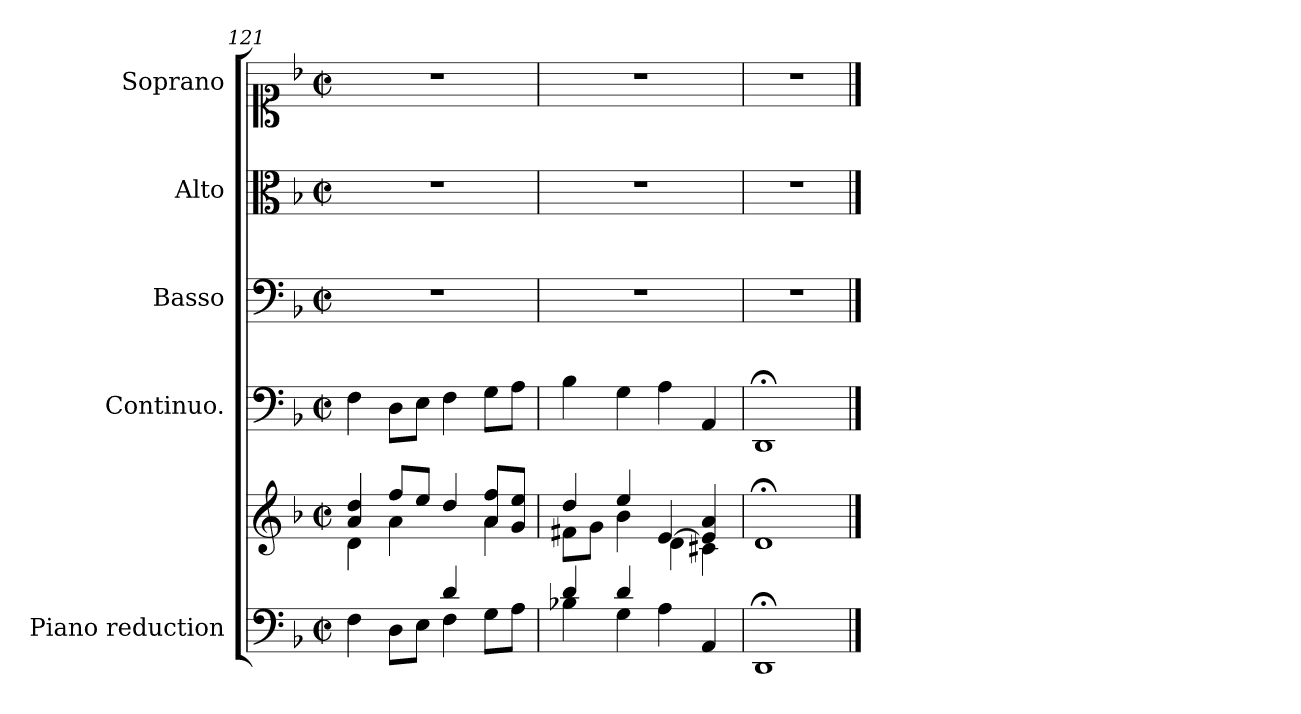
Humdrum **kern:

**kern	**kern	**kern	**kern	**kern	**kern
*part5	*part5	*part4	*part3	*part2	*part1
*staff6	*staff5	*staff4	*staff3	*staff2	*staff1
*I"Piano reduction	*	*I"Continuo.	*I"Basso	*I"Alto	*I"Soprano
*I'Pno	*	*	*	*	*
*clefF4	*clefG2	*clefF4	*clefF4	*clefC3	*clefC1
*k[b-]	*k[b-]	*k[b-]	*k[b-]	*k[b-]	*k[b-]
*F:	*F:	*F:	*F:	*F:	*F:
*M2/2	*M2/2	*M2/2	*M2/2	*M2/2	*M2/2
*met(c|)	*met(c|)	*met(c|)	*met(c|)	*met(c|)	*met(c|)
=121	=121	=121	=121	=121	=121
*^	*^	*	*	*	*
2ryy	4F\	4a/ 4dd/	4d\	4F\	1r	1r	1r
.	8D\L	8ff/L	4a\	8D\L	.	.	.
.	8E\J	8ee/J	.	8E\J	.	.	.
4d/	4F\	4dd/	4ryy	4F\	.	.	.
4ryy	8G\L	8a/ 8ff/L	4a\	8G\L	.	.	.
.	8A\J	8g/ 8ee/J	.	8A\J	.	.	.
=122	=122	=122	=122	=122	=122	=122	=122
4d/	4B-X\	4dd/	8f#X\L	4B-\	1r	1r	1r
.	.	.	8g\J	.	.	.	.
4d/	4G\	4ee/	4b-\	4G\	.	.	.
2ryy	4A\	[4e/	4d\	4A\	.	.	.
.	4AA/	4e/] 4a/	4c#X\	4AA/	.	.	.
*v	*v	*	*	*	*	*	*
*	*v	*v	*	*	*	*
=123	=123	=123	=123	=123	=123
1DD;<	1d;<	1DD;<	1r	1r	1r
==	==	==	==	==	==
*-	*-	*-	*-	*-	*-
